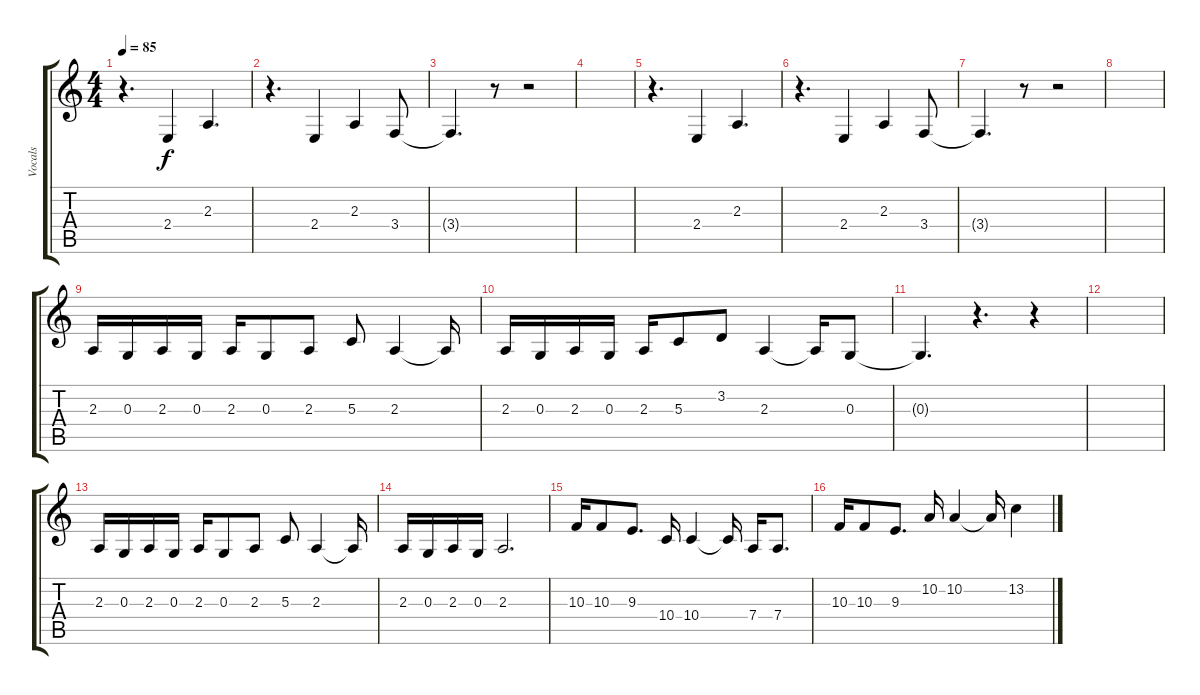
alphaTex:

\track ("Vocals" "Vocals") {instrument viola}
\staff {score tabs}
\tuning (E4 B3 G3 D3 A2 E2) {hide}
\ts (4 4)
\tempo 85
\clef g2
\ks c
r.4{d dy f} 2.4.4 2.3.4{d} |
r.4{d} 2.4.4 2.3.4 3.4.8 |
3.4{t}.4{d} r.8 r.2 |
|
r.4{d} 2.4.4 2.3.4{d} |
r.4{d} 2.4.4 2.3.4 3.4.8 |
3.4{t}.4{d} r.8 r.2 |
|
2.3.16 0.3.16 2.3.16 0.3.16 2.3.16 0.3.8 2.3.8 5.3.8 2.3.4 2.3{t}.16 |
2.3.16 0.3.16 2.3.16 0.3.16 2.3.16 5.3.8 3.2.8 2.3.4 2.3{t}.16 0.3.8 |
0.3{t}.4{d} r.4{d} r.4 |
|
2.3.16 0.3.16 2.3.16 0.3.16 2.3.16 0.3.8 2.3.8 5.3.8 2.3.4 2.3{t}.16 |
2.3.16 0.3.16 2.3.16 0.3.16 2.3.2{d} |
10.3.16 10.3.8 9.3.8{d} 10.4.16 10.4.4 10.4{t}.16 7.4.16 7.4.8{d} |
10.3.16 10.3.8 9.3.8{d} 10.2.16 10.2.4 10.2{t}.16 13.2.4
